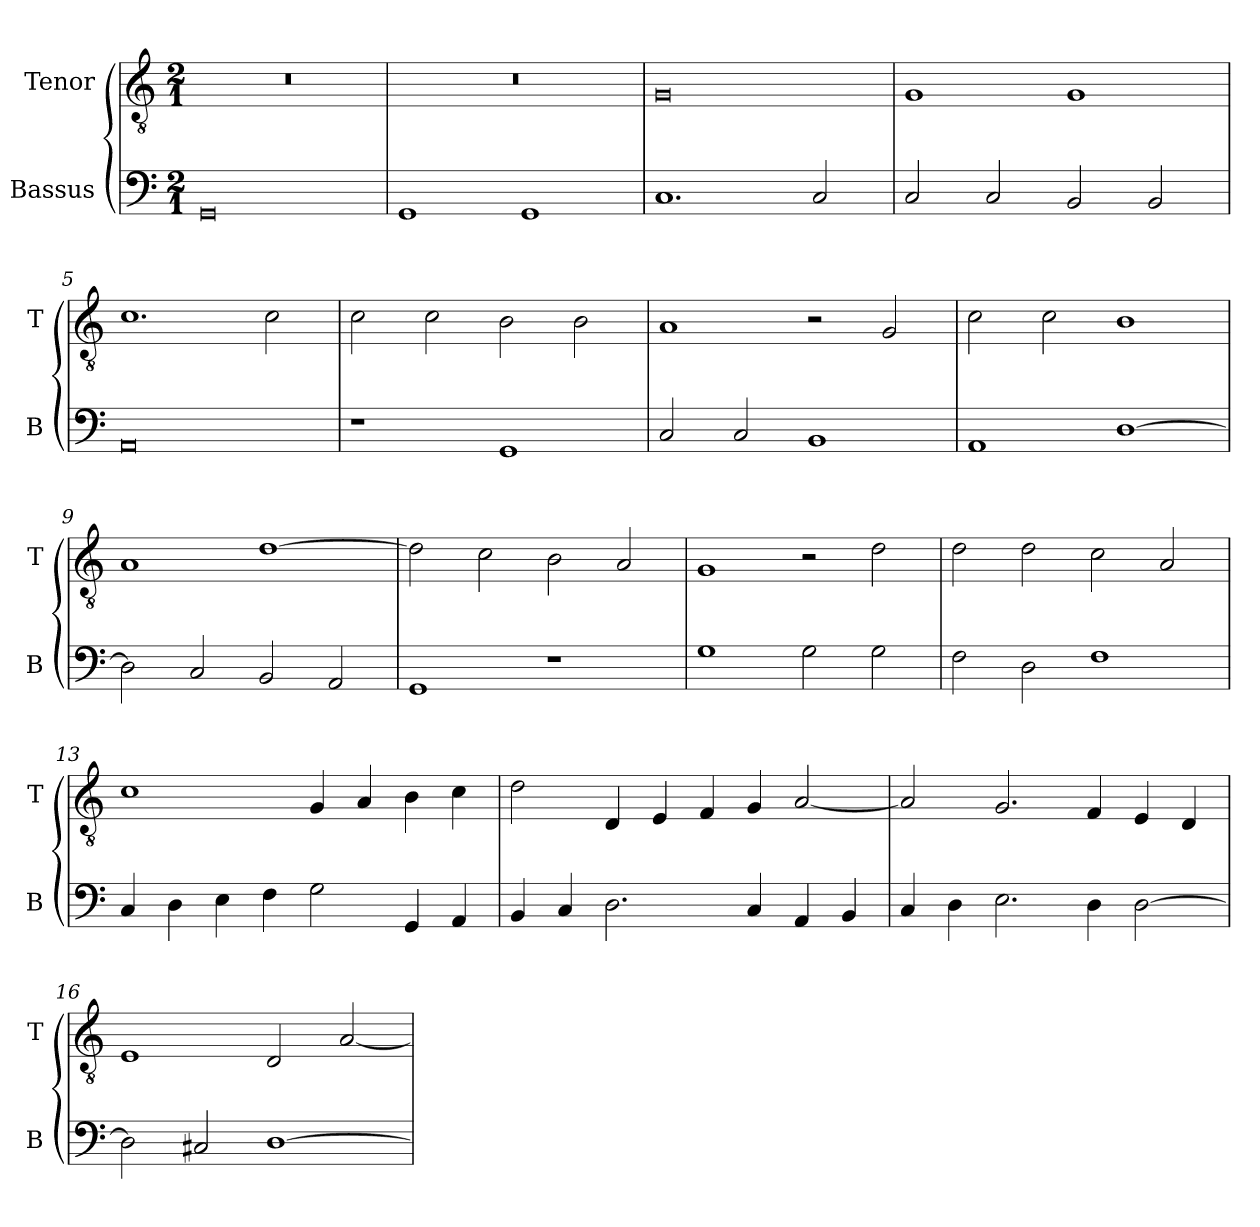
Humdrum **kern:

**kern	**kern
*part2	*part1
*staff2	*staff1
*I"Bassus	*I"Tenor
*I'B	*I'T
*clefF4	*clefGv2
*k[]	*k[]
*M2/1	*M2/1
=1	=1
0GG	0r
=2	=2
1GG	0r
1GG	.
=3	=3
1.C	0G
2C/	.
=4	=4
2C/	1G
2C/	.
2BB/	1G
2BB/	.
=5	=5
0AA	1.c
.	2c\
=6	=6
1r	2c\
.	2c\
1GG	2B\
.	2B\
=7	=7
2C/	1A
2C/	.
1BB	2r
.	2G/
=8	=8
1AA	2c\
.	2c\
[1D	1B
=9	=9
2D\]	1A
2C/	.
2BB/	[1d
2AA/	.
=10	=10
1GG	2d\]
.	2c\
1r	2B\
.	2A/
=11	=11
1G	1G
2G\	2r
2G\	2d\
=12	=12
2F\	2d\
2D\	2d\
1F	2c\
.	2A/
=13	=13
4C/	1c
4D\	.
4E\	.
4F\	.
2G\	4G/
.	4A/
4GG/	4B\
4AA/	4c\
=14	=14
4BB/	2d\
4C/	.
2.D\	4D/
.	4E/
.	4F/
4C/	4G/
4AA/	[2A/
4BB/	.
=15	=15
4C/	2A/]
4D\	.
2.E\	2.G/
4D\	4F/
[2D\	4E/
.	4D/
=16	=16
2D\]	1E
2C#X/	.
[1D	2D/
.	[2A/
=	=
*-	*-
